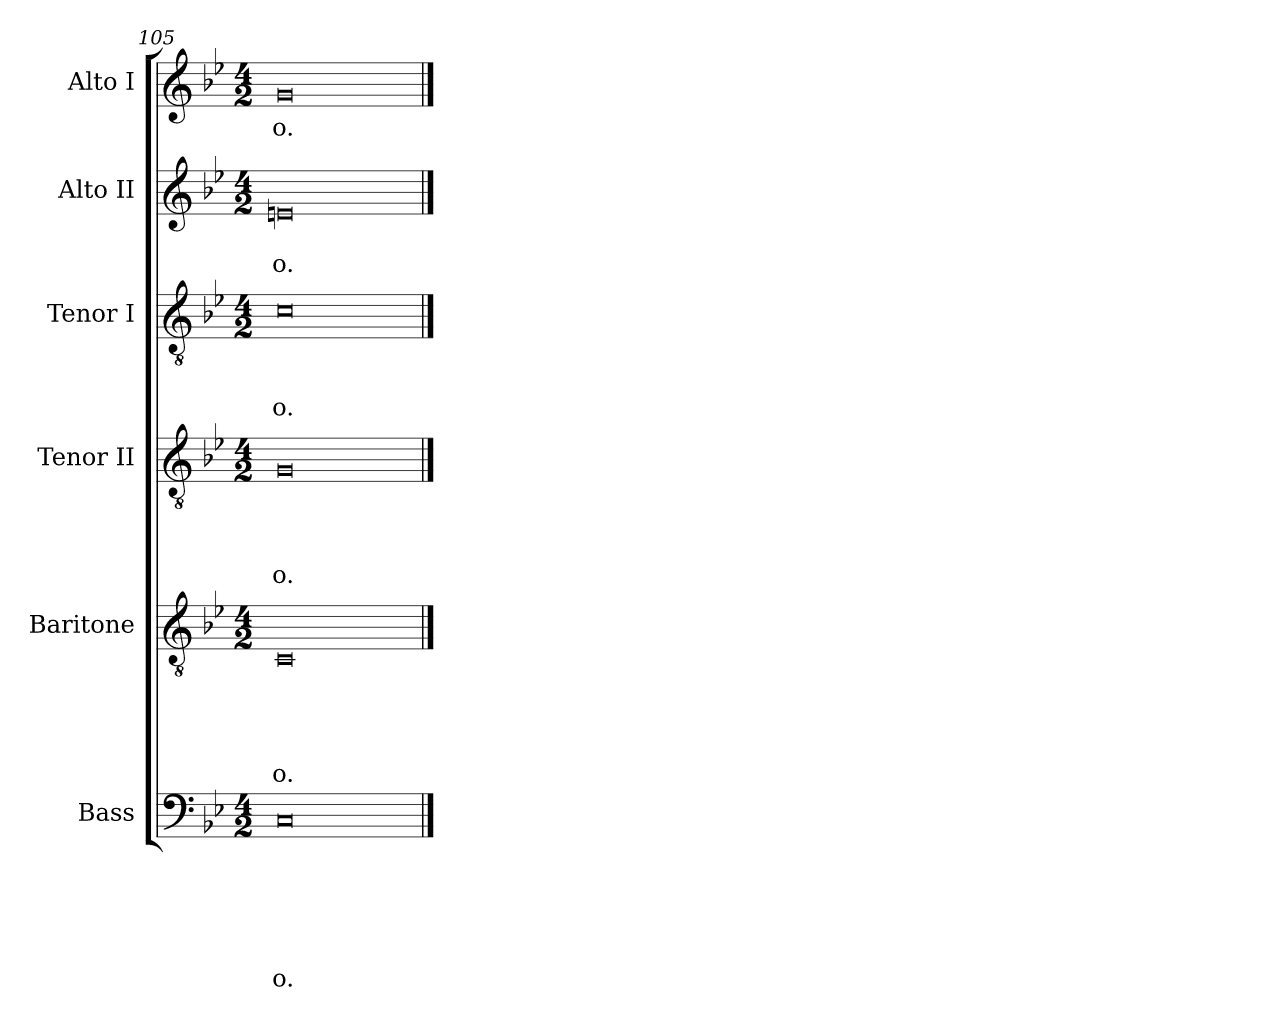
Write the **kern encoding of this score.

**kern	**text	**text	**text	**text	**text	**text	**kern	**text	**text	**text	**text	**text	**kern	**text	**text	**text	**text	**kern	**text	**text	**text	**kern	**text	**text	**kern	**text
*part6	*part6	*part6	*part6	*part6	*part6	*part6	*part5	*part5	*part5	*part5	*part5	*part5	*part4	*part4	*part4	*part4	*part4	*part3	*part3	*part3	*part3	*part2	*part2	*part2	*part1	*part1
*staff6	*staff6	*staff6	*staff6	*staff6	*staff6	*staff6	*staff5	*staff5	*staff5	*staff5	*staff5	*staff5	*staff4	*staff4	*staff4	*staff4	*staff4	*staff3	*staff3	*staff3	*staff3	*staff2	*staff2	*staff2	*staff1	*staff1
*I"Bass	*	*	*	*	*	*	*I"Baritone	*	*	*	*	*	*I"Tenor II	*	*	*	*	*I"Tenor I	*	*	*	*I"Alto II	*	*	*I"Alto I	*
*clefF4	*	*	*	*	*	*	*clefGv2	*	*	*	*	*	*clefGv2	*	*	*	*	*clefGv2	*	*	*	*clefG2	*	*	*clefG2	*
*k[b-e-]	*	*	*	*	*	*	*k[b-e-]	*	*	*	*	*	*k[b-e-]	*	*	*	*	*k[b-e-]	*	*	*	*k[b-e-]	*	*	*k[b-e-]	*
*B-:	*	*	*	*	*	*	*B-:	*	*	*	*	*	*B-:	*	*	*	*	*B-:	*	*	*	*B-:	*	*	*B-:	*
*M4/2	*	*	*	*	*	*	*M4/2	*	*	*	*	*	*M4/2	*	*	*	*	*M4/2	*	*	*	*M4/2	*	*	*M4/2	*
=105	=105	=105	=105	=105	=105	=105	=105	=105	=105	=105	=105	=105	=105	=105	=105	=105	=105	=105	=105	=105	=105	=105	=105	=105	=105	=105
!	!	!	!	!	!	!LO:LY:b:rj	!	!	!	!	!	!LO:LY:b:rj	!	!	!	!	!LO:LY:b:rj	!	!	!	!LO:LY:b:rj	!	!	!LO:LY:b:rj	!	!LO:LY:b:rj
0C	.	.	.	.	.	-o.	0C	.	.	.	.	-o.	0G	.	.	.	-o.	0c	.	.	-o.	0en	.	-o.	0g	-o.
==	==	==	==	==	==	==	==	==	==	==	==	==	==	==	==	==	==	==	==	==	==	==	==	==	==	==
*-	*-	*-	*-	*-	*-	*-	*-	*-	*-	*-	*-	*-	*-	*-	*-	*-	*-	*-	*-	*-	*-	*-	*-	*-	*-	*-
